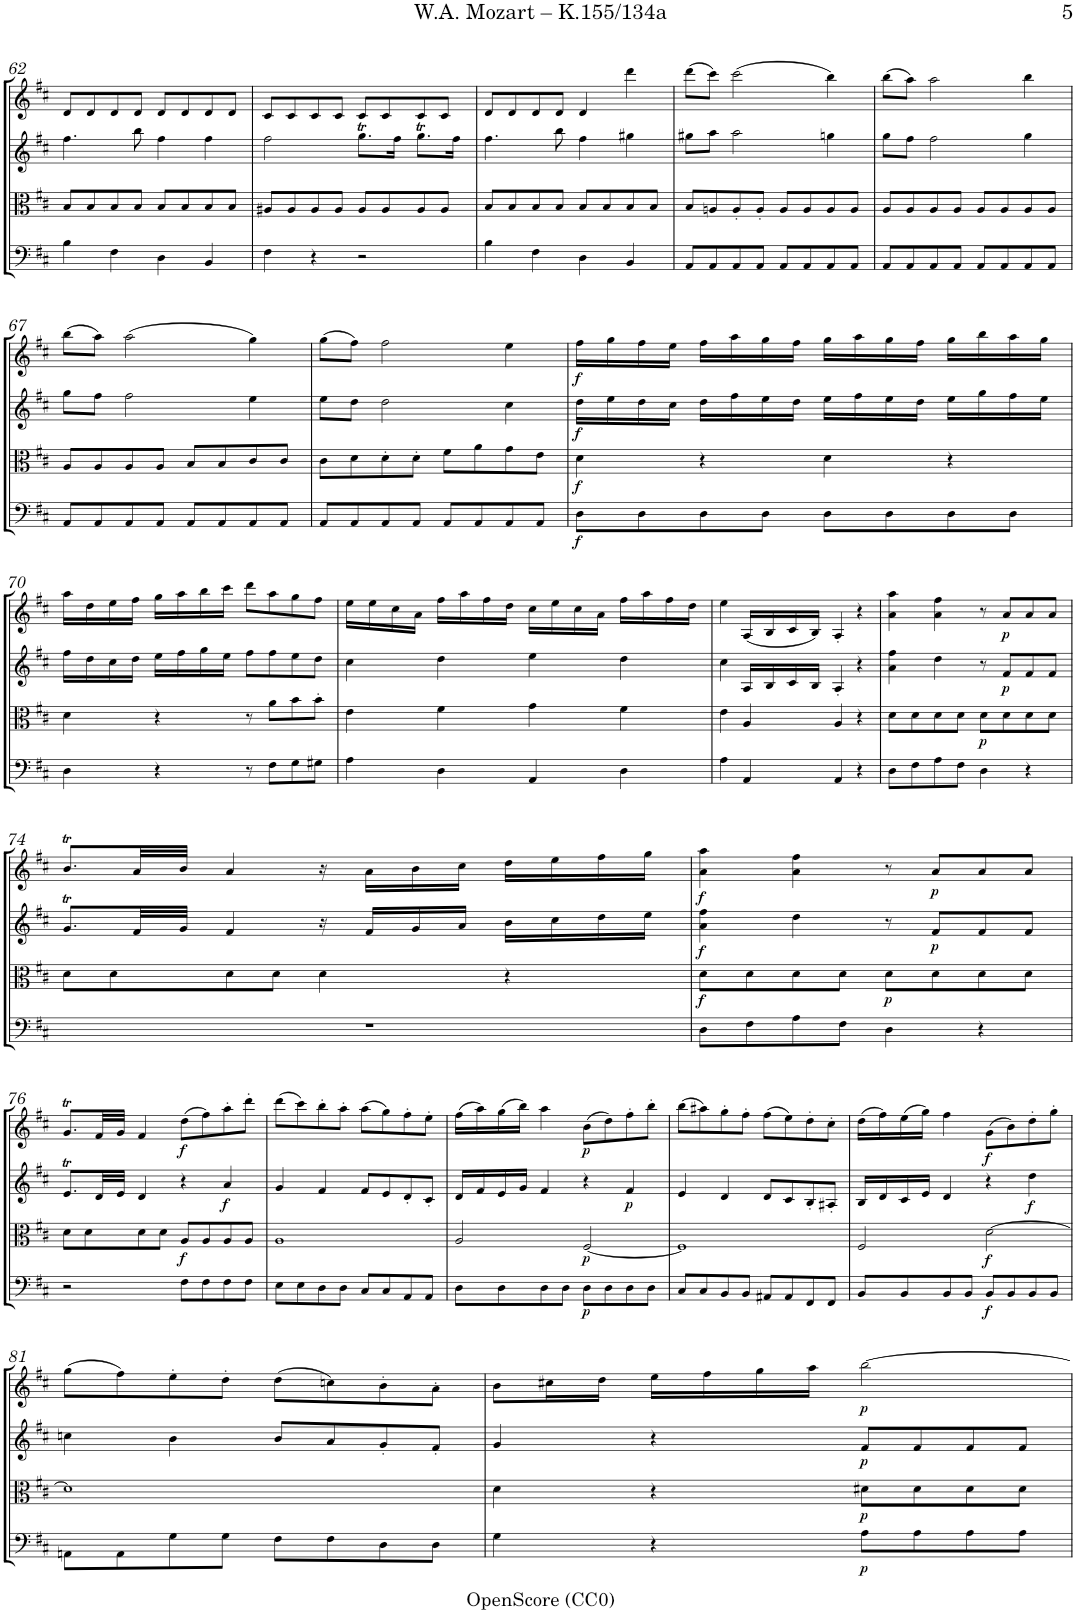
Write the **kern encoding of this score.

**kern	**dynam	**kern	**dynam	**kern	**dynam	**kern	**dynam
*part4	*part4	*part3	*part3	*part2	*part2	*part1	*part1
*staff4	*staff4	*staff3	*staff3	*staff2	*staff2	*staff1	*staff1
*I"Violoncello	*	*I"Viola	*	*I"Violin 2	*	*I"Violin 1	*
*I'Vc	*	*I'Vla	*	*I'Vln	*	*I'Vln	*
!!LO:PB:g=z
*clefF4	*	*clefC3	*	*clefG2	*	*clefG2	*
*k[f#c#]	*	*k[f#c#]	*	*k[f#c#]	*	*k[f#c#]	*
*M4/4	*	*M4/4	*	*M4/4	*	*M4/4	*
*met(c)	*	*met(c)	*	*met(c)	*	*met(c)	*
=62	=62	=62	=62	=62	=62	=62	=62
4B\	.	8B/L	.	4.ff#\	.	8d/L	.
.	.	8B/	.	.	.	8d/	.
4F#\	.	8B/	.	.	.	8d/	.
.	.	8B/J	.	8bb\	.	8d/J	.
4D\	.	8B/L	.	4ff#\	.	8d/L	.
.	.	8B/	.	.	.	8d/	.
4BB/	.	8B/	.	4ff#\	.	8d/	.
.	.	8B/J	.	.	.	8d/J	.
=63	=63	=63	=63	=63	=63	=63	=63
4F#\	.	8A#X/L	.	2ff#\	.	8c#/L	.
.	.	8A#/	.	.	.	8c#/	.
4r	.	8A#/	.	.	.	8c#/	.
.	.	8A#/J	.	.	.	8c#/J	.
2r	.	8A#/L	.	8.ggT\L	.	8c#/L	.
.	.	8A#/	.	.	.	8c#/	.
.	.	.	.	16ff#\Jk	.	.	.
.	.	8A#/	.	8.ggT\L	.	8c#/	.
.	.	8A#/J	.	.	.	8c#/J	.
.	.	.	.	16ff#\Jk	.	.	.
=64	=64	=64	=64	=64	=64	=64	=64
4B\	.	8B/L	.	4.ff#\	.	8d/L	.
.	.	8B/	.	.	.	8d/	.
4F#\	.	8B/	.	.	.	8d/	.
.	.	8B/J	.	8bb\	.	8d/J	.
4D\	.	8B/L	.	4ff#\	.	4d/	.
.	.	8B/	.	.	.	.	.
4BB/	.	8B/	.	4gg#X\	.	4ddd\	.
.	.	8B/J	.	.	.	.	.
=65	=65	=65	=65	=65	=65	=65	=65
8AA/L	.	8B/L	.	8gg#X\L	.	(8ddd\L	.
8AA/	.	8An/	.	8aa\J	.	8ccc#\J)	.
8AA/	.	8A'/	.	2aa\	.	(2ccc#\	.
8AA/J	.	8A'/J	.	.	.	.	.
8AA/L	.	8A/L	.	.	.	.	.
8AA/	.	8A/	.	.	.	.	.
8AA/	.	8A/	.	4ggn\	.	4bb\)	.
8AA/J	.	8A/J	.	.	.	.	.
=66	=66	=66	=66	=66	=66	=66	=66
8AA/L	.	8A/L	.	8gg\L	.	(8bb\L	.
8AA/	.	8A/	.	8ff#\J	.	8aa\J)	.
8AA/	.	8A/	.	2ff#\	.	2aa\	.
8AA/J	.	8A/J	.	.	.	.	.
8AA/L	.	8A/L	.	.	.	.	.
8AA/	.	8A/	.	.	.	.	.
8AA/	.	8A/	.	4gg\	.	4bb\	.
8AA/J	.	8A/J	.	.	.	.	.
!!LO:LB:g=z
=67	=67	=67	=67	=67	=67	=67	=67
8AA/L	.	8A/L	.	8gg\L	.	(8bb\L	.
8AA/	.	8A/	.	8ff#\J	.	8aa\J)	.
8AA/	.	8A/	.	2ff#\	.	(2aa\	.
8AA/J	.	8A/J	.	.	.	.	.
8AA/L	.	8B/L	.	.	.	.	.
8AA/	.	8B/	.	.	.	.	.
8AA/	.	8c#/	.	4ee\	.	4gg\)	.
8AA/J	.	8c#/J	.	.	.	.	.
=68	=68	=68	=68	=68	=68	=68	=68
8AA/L	.	8c#\L	.	8ee\L	.	(8gg\L	.
8AA/	.	8d\	.	8dd\J	.	8ff#\J)	.
8AA/	.	8d'\	.	2dd\	.	2ff#\	.
8AA/J	.	8d'\J	.	.	.	.	.
8AA/L	.	8f#\L	.	.	.	.	.
8AA/	.	8a\	.	.	.	.	.
8AA/	.	8g\	.	4cc#\	.	4ee\	.
8AA/J	.	8e\J	.	.	.	.	.
=69	=69	=69	=69	=69	=69	=69	=69
!	!LO:DY:b	!	!LO:DY:b	!	!LO:DY:b	!	!LO:DY:b
8D\L	f	4d\	f	16dd\LL	f	16ff#\LL	f
.	.	.	.	16ee\	.	16gg\	.
8D\	.	.	.	16dd\	.	16ff#\	.
.	.	.	.	16cc#\JJ	.	16ee\JJ	.
8D\	.	4r	.	16dd\LL	.	16ff#\LL	.
.	.	.	.	16ff#\	.	16aa\	.
8D\J	.	.	.	16ee\	.	16gg\	.
.	.	.	.	16dd\JJ	.	16ff#\JJ	.
8D\L	.	4d\	.	16ee\LL	.	16gg\LL	.
.	.	.	.	16ff#\	.	16aa\	.
8D\	.	.	.	16ee\	.	16gg\	.
.	.	.	.	16dd\JJ	.	16ff#\JJ	.
8D\	.	4r	.	16ee\LL	.	16gg\LL	.
.	.	.	.	16gg\	.	16bb\	.
8D\J	.	.	.	16ff#\	.	16aa\	.
.	.	.	.	16ee\JJ	.	16gg\JJ	.
!!LO:LB:g=z
=70	=70	=70	=70	=70	=70	=70	=70
4D\	.	4d\	.	16ff#\LL	.	16aa\LL	.
.	.	.	.	16dd\	.	16dd\	.
.	.	.	.	16cc#\	.	16ee\	.
.	.	.	.	16dd\JJ	.	16ff#\JJ	.
4r	.	4r	.	16ee\LL	.	16gg\LL	.
.	.	.	.	16ff#\	.	16aa\	.
.	.	.	.	16gg\	.	16bb\	.
.	.	.	.	16ee\JJ	.	16ccc#\JJ	.
8r	.	8r	.	8ff#\L	.	8ddd\L	.
8F#\L	.	8a\L	.	8ff#\	.	8aa\	.
8G\	.	8b\	.	8ee\	.	8gg\	.
8G#X\J	.	8b'\J	.	8dd\J	.	8ff#\J	.
=71	=71	=71	=71	=71	=71	=71	=71
4A\	.	4e\	.	4cc#\	.	16ee\LL	.
.	.	.	.	.	.	16ee\	.
.	.	.	.	.	.	16cc#\	.
.	.	.	.	.	.	16a\JJ	.
4D\	.	4f#\	.	4dd\	.	16ff#\LL	.
.	.	.	.	.	.	16aa\	.
.	.	.	.	.	.	16ff#\	.
.	.	.	.	.	.	16dd\JJ	.
4AA/	.	4g\	.	4ee\	.	16cc#\LL	.
.	.	.	.	.	.	16ee\	.
.	.	.	.	.	.	16cc#\	.
.	.	.	.	.	.	16a\JJ	.
4D\	.	4f#\	.	4dd\	.	16ff#\LL	.
.	.	.	.	.	.	16aa\	.
.	.	.	.	.	.	16ff#\	.
.	.	.	.	.	.	16dd\JJ	.
=72	=72	=72	=72	=72	=72	=72	=72
4A\	.	4e\	.	4cc#\	.	4ee\	.
4AA/	.	4A/	.	16A/LL	.	(16A/LL	.
.	.	.	.	16B/	.	16B/	.
.	.	.	.	16c#/	.	16c#/	.
.	.	.	.	16B/JJ	.	16B/JJ)	.
4AA/	.	4A/	.	4A'/	.	4A'/	.
4r	.	4r	.	4r	.	4r	.
=73	=73	=73	=73	=73	=73	=73	=73
8D\L	.	8d\L	.	4a\ 4ff#\	.	4a\ 4aa\	.
8F#\	.	8d\	.	.	.	.	.
8A\	.	8d\	.	4dd\	.	4a\ 4ff#\	.
8F#\J	.	8d\J	.	.	.	.	.
!	!	!	!LO:DY:b	!	!	!	!
4D\	.	8d\L	p	8r	.	8r	.
!	!	!	!	!	!LO:DY:b	!	!LO:DY:b
.	.	8d\	.	8f#/L	p	8a/L	p
4r	.	8d\	.	8f#/	.	8a/	.
.	.	8d\J	.	8f#/J	.	8a/J	.
!!LO:LB:g=z
=74	=74	=74	=74	=74	=74	=74	=74
1r	.	8d\L	.	8.gT/L	.	8.bT/L	.
.	.	8d\	.	.	.	.	.
.	.	.	.	32f#/LL	.	32a/LL	.
.	.	.	.	32g/JJJ	.	32b/JJJ	.
.	.	8d\	.	4f#/	.	4a/	.
.	.	8d\J	.	.	.	.	.
.	.	4d\	.	16r	.	16r	.
.	.	.	.	16f#/LL	.	16a\LL	.
.	.	.	.	16g/	.	16b\	.
.	.	.	.	16a/JJ	.	16cc#\JJ	.
.	.	4r	.	16b\LL	.	16dd\LL	.
.	.	.	.	16cc#\	.	16ee\	.
.	.	.	.	16dd\	.	16ff#\	.
.	.	.	.	16ee\JJ	.	16gg\JJ	.
=75	=75	=75	=75	=75	=75	=75	=75
!	!	!	!LO:DY:b	!	!LO:DY:b	!	!LO:DY:b
8D\L	.	8d\L	f	4a\ 4ff#\	f	4a\ 4aa\	f
8F#\	.	8d\	.	.	.	.	.
8A\	.	8d\	.	4dd\	.	4a\ 4ff#\	.
8F#\J	.	8d\J	.	.	.	.	.
!	!	!	!LO:DY:b	!	!	!	!
4D\	.	8d\L	p	8r	.	8r	.
!	!	!	!	!	!LO:DY:b	!	!LO:DY:b
.	.	8d\	.	8f#/L	p	8a/L	p
4r	.	8d\	.	8f#/	.	8a/	.
.	.	8d\J	.	8f#/J	.	8a/J	.
!!LO:LB:g=z
=76	=76	=76	=76	=76	=76	=76	=76
2r	.	8d\L	.	8.eT/L	.	8.gT/L	.
.	.	8d\	.	.	.	.	.
.	.	.	.	32d/LL	.	32f#/LL	.
.	.	.	.	32e/JJJ	.	32g/JJJ	.
.	.	8d\	.	4d/	.	4f#/	.
.	.	8d\J	.	.	.	.	.
!	!	!	!LO:DY:b	!	!	!	!LO:DY:b
8F#\L	.	8A/L	f	4r	.	(8dd\L	f
8F#\	.	8A/	.	.	.	8ff#\)	.
!	!	!	!	!	!LO:DY:b	!	!
8F#\	.	8A/	.	4a/	f	8aa'\	.
8F#\J	.	8A/J	.	.	.	8ddd'\J	.
=77	=77	=77	=77	=77	=77	=77	=77
8E\L	.	1A	.	4g/	.	(8ddd\L	.
8E\	.	.	.	.	.	8ccc#\)	.
8D\	.	.	.	4f#/	.	8bb'\	.
8D\J	.	.	.	.	.	8aa'\J	.
8C#/L	.	.	.	8f#/L	.	(8aa\L	.
8C#/	.	.	.	8e/	.	8gg\)	.
8AA/	.	.	.	8d'/	.	8ff#'\	.
8AA/J	.	.	.	8c#'/J	.	8ee'\J	.
=78	=78	=78	=78	=78	=78	=78	=78
8D\L	.	2A/	.	16d/LL	.	(16ff#\LL	.
.	.	.	.	16f#/	.	16aa\)	.
8D\	.	.	.	16e/	.	(16gg\	.
.	.	.	.	16g/JJ	.	16bb\JJ)	.
8D\	.	.	.	4f#/	.	4aa\	.
8D\J	.	.	.	.	.	.	.
!	!LO:DY:b	!	!LO:DY:b	!	!	!	!LO:DY:b
8D\L	p	[2F#/	p	4r	.	(8b\L	p
8D\	.	.	.	.	.	8dd\)	.
!	!	!	!	!	!LO:DY:b	!	!
8D\	.	.	.	4f#/	p	8ff#'\	.
8D\J	.	.	.	.	.	8bb'\J	.
=79	=79	=79	=79	=79	=79	=79	=79
8C#/L	.	1F#]	.	4e/	.	(8bb\L	.
8C#/	.	.	.	.	.	8aa#X\)	.
8BB/	.	.	.	4d/	.	8gg'\	.
8BB/J	.	.	.	.	.	8ff#'\J	.
8AA#X/L	.	.	.	8d/L	.	(8ff#\L	.
8AA#/	.	.	.	8c#/	.	8ee\)	.
8FF#/	.	.	.	8B'/	.	8dd'\	.
8FF#/J	.	.	.	8A#X'/J	.	8cc#'\J	.
=80	=80	=80	=80	=80	=80	=80	=80
8BB/L	.	2F#/	.	16B/LL	.	(16dd\LL	.
.	.	.	.	16d/	.	16ff#\)	.
8BB/	.	.	.	16c#/	.	(16ee\	.
.	.	.	.	16e/JJ	.	16gg\JJ)	.
8BB/	.	.	.	4d/	.	4ff#\	.
8BB/J	.	.	.	.	.	.	.
!	!LO:DY:b	!	!LO:DY:b	!	!	!	!LO:DY:b
8BB/L	f	[2d\	f	4r	.	(8g\L	f
8BB/	.	.	.	.	.	8b\)	.
!	!	!	!	!	!LO:DY:b	!	!
8BB/	.	.	.	4dd\	f	8dd'\	.
8BB/J	.	.	.	.	.	8gg'\J	.
!!LO:LB:g=z
=81	=81	=81	=81	=81	=81	=81	=81
8AAn\L	.	1d]	.	4ccn\	.	(8gg\L	.
8AA\	.	.	.	.	.	8ff#\)	.
8G\	.	.	.	4b\	.	8ee'\	.
8G\J	.	.	.	.	.	8dd'\J	.
8F#\L	.	.	.	8b/L	.	(8dd\L	.
8F#\	.	.	.	8a/	.	8ccn\)	.
8D\	.	.	.	8g'/	.	8b'\	.
8D\J	.	.	.	8f#'/J	.	8a'\J	.
=82	=82	=82	=82	=82	=82	=82	=82
4G\	.	4d\	.	4g/	.	8b\L	.
.	.	.	.	.	.	16cc#X\L	.
.	.	.	.	.	.	16dd\JJ	.
4r	.	4r	.	4r	.	16ee\LL	.
.	.	.	.	.	.	16ff#\	.
.	.	.	.	.	.	16gg\	.
.	.	.	.	.	.	16aa\JJ	.
!	!LO:DY:b	!	!LO:DY:b	!	!LO:DY:b	!	!LO:DY:b
8A\L	p	8d#X\L	p	8f#/L	p	[2bb\	p
8A\	.	8d#\	.	8f#/	.	.	.
8A\	.	8d#\	.	8f#/	.	.	.
8A\J	.	8d#\J	.	8f#/J	.	.	.
=	=	=	=	=	=	=	=
*-	*-	*-	*-	*-	*-	*-	*-
